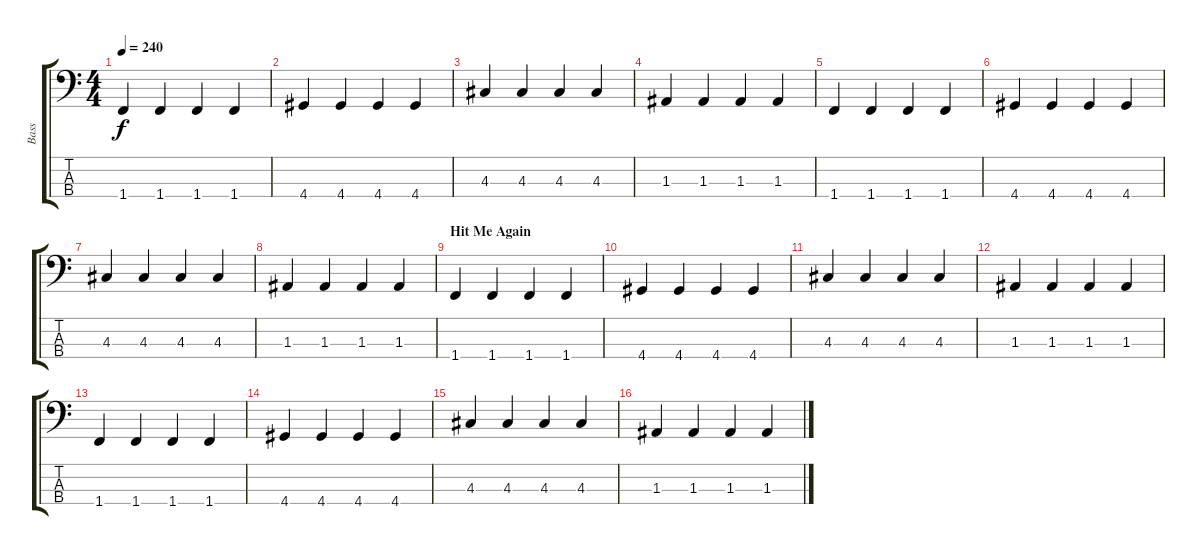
\track ("Bass" "Bass") {instrument fretlessbass}
\staff {score tabs}
\tuning (G2 D2 A1 E1) {hide}
\ts (4 4)
\tempo 240
\clef f4
\ks c
1.4.4{dy f} 1.4.4 1.4.4 1.4.4 |
4.4.4 4.4.4 4.4.4 4.4.4 |
4.3.4 4.3.4 4.3.4 4.3.4 |
1.3.4 1.3.4 1.3.4 1.3.4 |
1.4.4 1.4.4 1.4.4 1.4.4 |
4.4.4 4.4.4 4.4.4 4.4.4 |
4.3.4 4.3.4 4.3.4 4.3.4 |
1.3.4 1.3.4 1.3.4 1.3.4 |
\section ("" "Hit Me Again")
1.4.4 1.4.4 1.4.4 1.4.4 |
4.4.4 4.4.4 4.4.4 4.4.4 |
4.3.4 4.3.4 4.3.4 4.3.4 |
1.3.4 1.3.4 1.3.4 1.3.4 |
1.4.4 1.4.4 1.4.4 1.4.4 |
4.4.4 4.4.4 4.4.4 4.4.4 |
4.3.4 4.3.4 4.3.4 4.3.4 |
1.3.4 1.3.4 1.3.4 1.3.4
